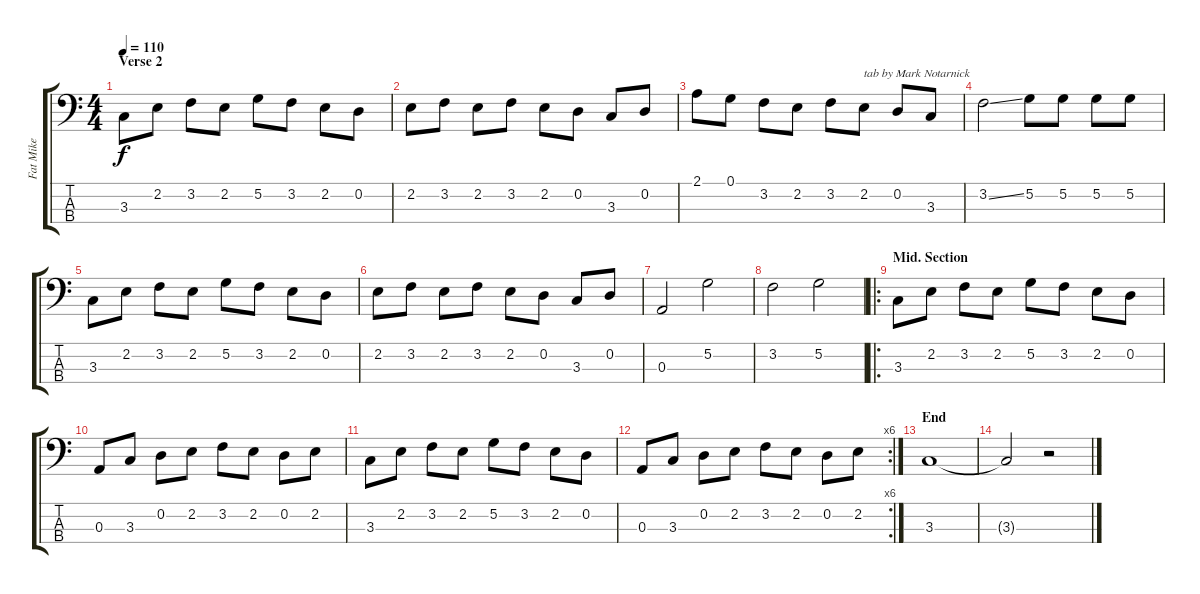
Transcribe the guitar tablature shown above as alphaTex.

\track ("Fat Mike" "Fat Mike") {instrument electricbasspick}
\staff {score tabs}
\tuning (G2 D2 A1 E1) {hide}
\ts (4 4)
\section ("" "Verse 2")
\tempo 110
\clef f4
\ks c
3.3.8{dy f} 2.2.8 3.2.8 2.2.8 5.2.8 3.2.8 2.2.8 0.2.8 |
2.2.8 3.2.8 2.2.8 3.2.8 2.2.8 0.2.8 3.3.8 0.2.8 |
2.1.8 0.1.8 3.2.8 2.2.8 3.2.8 2.2.8{txt "tab by Mark Notarnick"} 0.2.8 3.3.8 |
3.2{ss}.2 5.2.8 5.2.8 5.2.8 5.2.8 |
3.3.8 2.2.8 3.2.8 2.2.8 5.2.8 3.2.8 2.2.8 0.2.8 |
2.2.8 3.2.8 2.2.8 3.2.8 2.2.8 0.2.8 3.3.8 0.2.8 |
0.3.2 5.2.2 |
3.2.2 5.2.2 |
\ro
\section ("" "Mid. Section")
3.3.8 2.2.8 3.2.8 2.2.8 5.2.8 3.2.8 2.2.8 0.2.8 |
0.3.8 3.3.8 0.2.8 2.2.8 3.2.8 2.2.8 0.2.8 2.2.8 |
3.3.8 2.2.8 3.2.8 2.2.8 5.2.8 3.2.8 2.2.8 0.2.8 |
\rc 6
0.3.8 3.3.8 0.2.8 2.2.8 3.2.8 2.2.8 0.2.8 2.2.8 |
\section ("" "End")
3.3.1 |
3.3{t}.2 r.2
